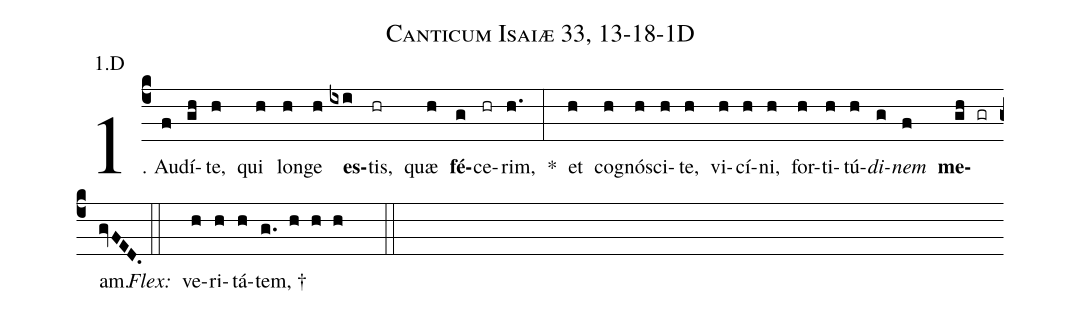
name: Canticum Isaiæ 33, 13-18-1D;
annotation: 1.D;
%%
(c4)1. Au(f)dí(gh)te,(h) qui(h) lon(h)ge(h) <b>es</b>(ixi)tis,(hr) quæ(h) <b>fé</b>(g)ce(hr)rim,(h.) *(:) et(h) co(h)gnó(h)sci(h)te,(h) vi(h)cí(h)ni,(h) for(h)ti(h)tú(h)<i>di</i>(g)<i>nem</i>(f) <b>me</b>(gh gr)am.(gvFED.) (::)
<i>Flex:</i>()  ve(h)ri(h)tá(h)tem, †(g. h h h  ::)
